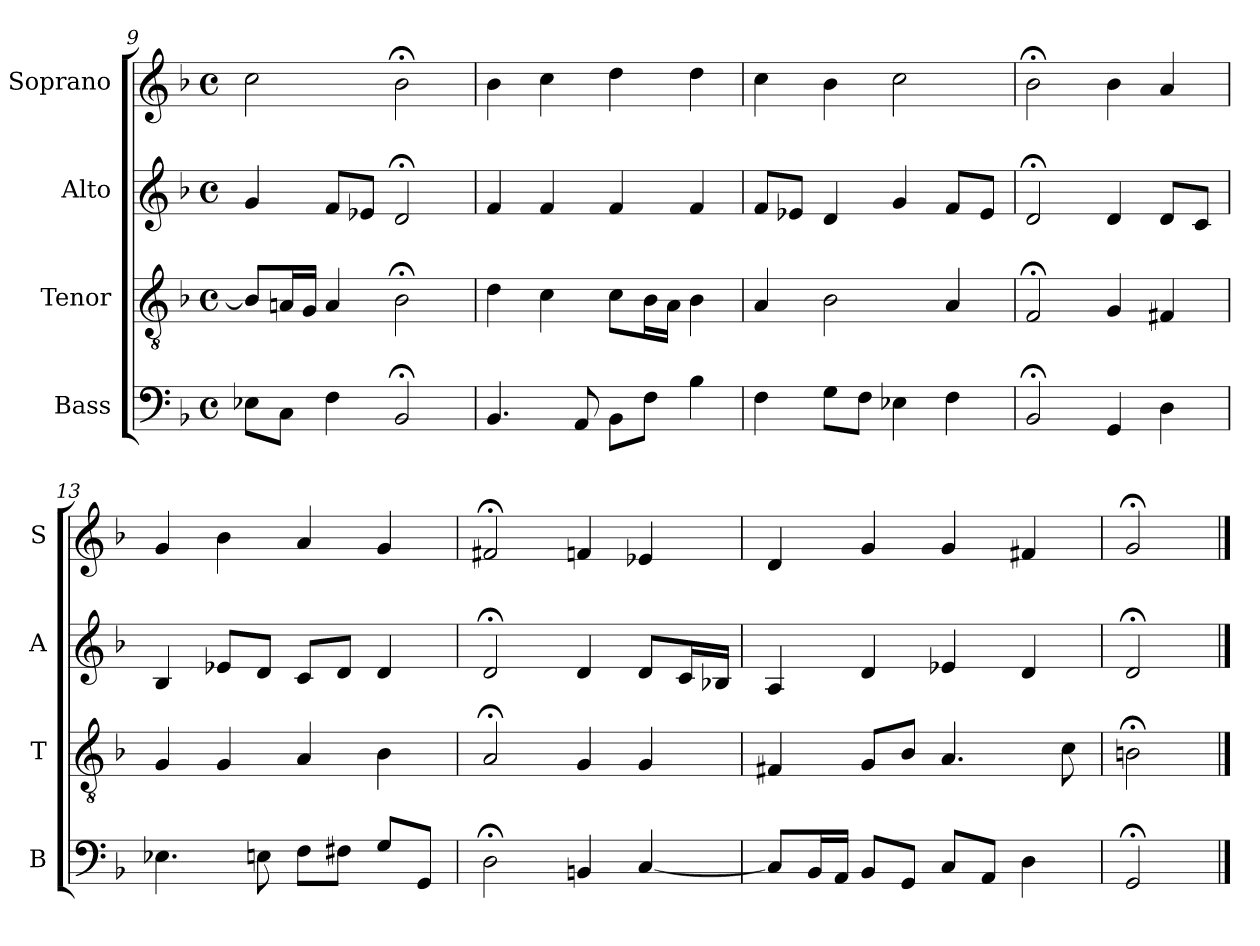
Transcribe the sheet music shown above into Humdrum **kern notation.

**kern	**kern	**kern	**kern
*part4	*part3	*part2	*part1
*staff4	*staff3	*staff2	*staff1
*I"Bass	*I"Tenor	*I"Alto	*I"Soprano
*I'B	*I'T	*I'A	*I'S
*clefF4	*clefGv2	*clefG2	*clefG2
*k[b-]	*k[b-]	*k[b-]	*k[b-]
*G:dor	*G:dor	*G:dor	*G:dor
*M4/4	*M4/4	*M4/4	*M4/4
*met(c)	*met(c)	*met(c)	*met(c)
=9	=9	=9	=9
8E-XL	8B-L]	4g	2cc
8CJ	16AnL	.	.
.	16GJJ	.	.
4F	4A	8fL	.
.	.	8e-XJ	.
2BB-;<	2B-;<	2d;<	2b-;<
=10	=10	=10	=10
4.BB-	4d	4f	4b-
.	4c	4f	4cc
8AA	.	.	.
8BB-L	8cL	4f	4dd
8FJ	16B-L	.	.
.	16AJJ	.	.
4B-	4B-	4f	4dd
=11	=11	=11	=11
4F	4A	8fL	4cc
.	.	8e-XJ	.
8GL	2B-	4d	4b-
8FJ	.	.	.
4E-X	.	4g	2cc
4F	4A	8fL	.
.	.	8e-J	.
=12	=12	=12	=12
2BB-;<	2F;<	2d;<	2b-;<
4GG	4G	4d	4b-
4D	4F#X	8dL	4a
.	.	8cJ	.
=13	=13	=13	=13
4.E-X	4G	4B-	4g
.	4G	8e-XL	4b-
8En	.	8dJ	.
8FL	4A	8cL	4a
8F#XJ	.	8dJ	.
8GL	4B-	4d	4g
8GGJ	.	.	.
=14	=14	=14	=14
2D;<	2A;<	2d;<	2f#X;<
4BBn	4G	4d	4fn
[4C	4G	8dL	4e-X
.	.	16cL	.
.	.	16B-XJJ	.
=15	=15	=15	=15
8CL]	4F#Xi	4A	4di
16BB-L	.	.	.
16AAJJ	.	.	.
8BB-L	8GiL	4d	4gi
8GGJ	8B-J	.	.
8CL	4.A	4e-X	4g
8AAJ	.	.	.
4D	.	4d	4f#X
.	8c	.	.
=16	=16	=16	=16
2GG;<	2Bn;<	2d;<	2g;<
==	==	==	==
*-	*-	*-	*-
